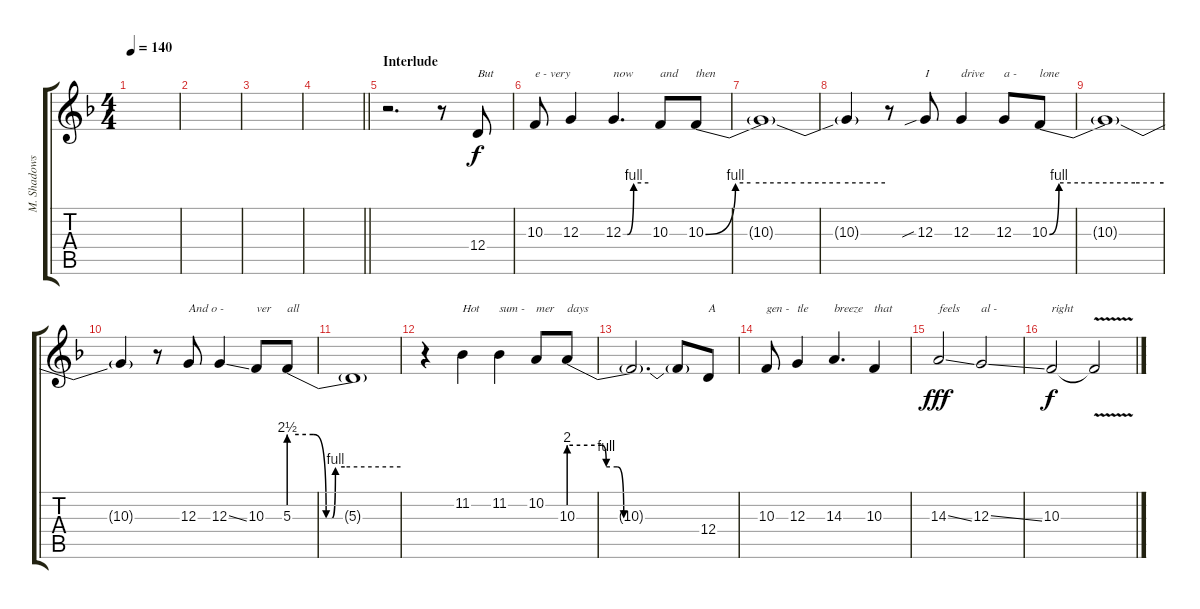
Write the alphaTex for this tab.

\track ("M. Shadows" "M. Shadows") {instrument clarinet}
\staff {score tabs}
\tuning (E4 B3 G3 D3 A2 E2) {hide}
\ts (4 4)
\tempo 140
\clef g2
\ks dminor
|
|
|
\barLineRight lightlight
|
\section ("" "Interlude")
r.2{d} r.8 12.4.8{txt "But"} |
10.3.8{txt "e - very"} 12.3.4 12.3{be (custom 0 0 10 0 25 4 60 4)}.4{d txt "now"} 10.3.8{txt "and"} 10.3{be (custom 0 0 10 4 15 4 30 4 45 4 55 4 60 4)}.8{txt "then"} |
10.3{t}.1 |
10.3{t}.4 r.8 12.3{sib}.8{txt "I"} 12.3.4{txt "drive"} 12.3.8{txt "a -"} 10.3{be (custom 0 0 5 4 15 4 30 4 45 4 55 4 60 4)}.8{txt "lone"} |
10.3{t}.1 |
10.3{t}.4 r.8 12.3.8{txt "And o -"} 12.3{ss}.4 10.3.8{txt "ver"} 5.3{be (custom 0 10 13 10 20 0 23 0 25 4 30 4 60 4)}.8{txt "all"} |
5.3{t}.1 |
r.4 11.2.4{txt "Hot"} 11.2.4{txt "sum -"} 10.2.8{txt "mer"} 10.3{be (custom 0 8 15 8 17 4 22 4 25 0 60 0)}.8{txt "days"} |
10.3{t}.2{d} 10.3{t}.8 12.4.8{txt "A"} |
10.3.8{txt "gen - "} 12.3.4{txt "tle"} 14.3.4{d txt "breeze"} 10.3.4{txt "that"} |
14.3{ss}.2{txt "feels" dy fff} 12.3{ss}.2{txt "al -"} |
10.3.2{txt "right" dy f} 10.3{v t}.2
